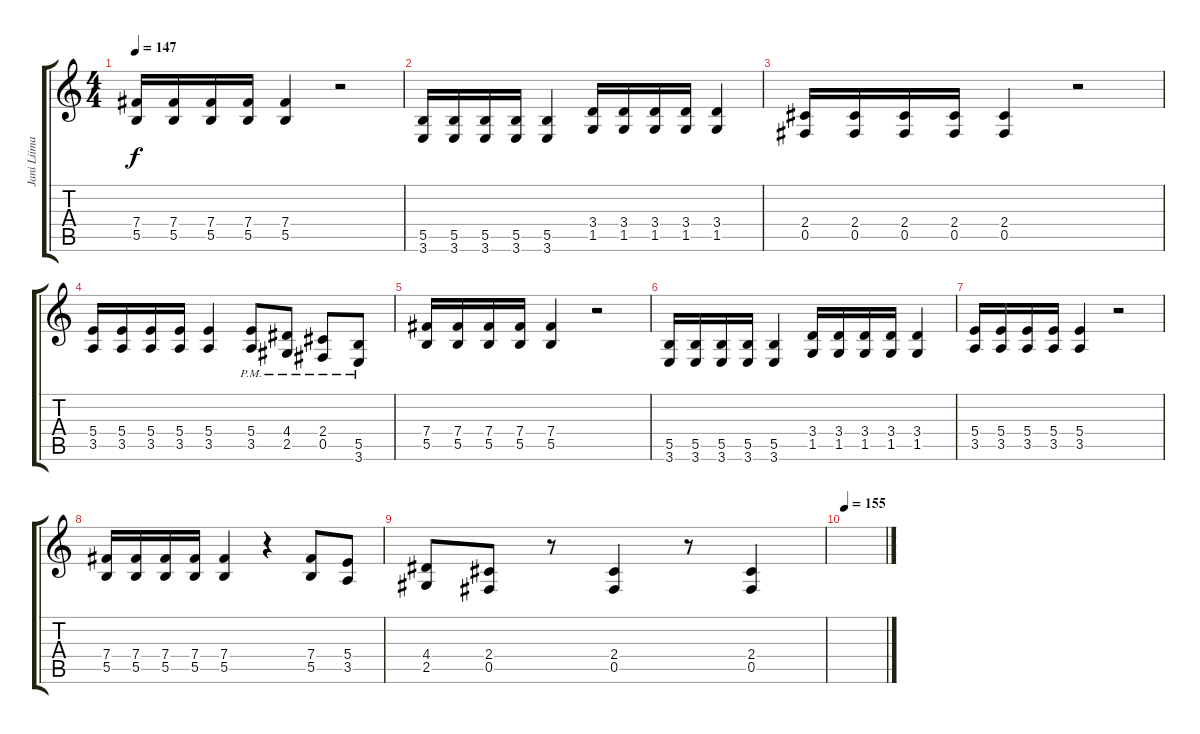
\track ("Jani Liimatainen-acc." "Jani Liima") {instrument distortionguitar}
\staff {score tabs}
\tuning (Db4 Ab3 E3 B2 Gb2 Db2) {hide}
\ts (4 4)
\tempo 147
\clef g2
\ks c
(7.4 5.5).16{dy f} (7.4 5.5).16 (7.4 5.5).16 (7.4 5.5).16 (7.4 5.5).4 r.2 |
(5.5 3.6).16 (5.5 3.6).16 (5.5 3.6).16 (5.5 3.6).16 (5.5 3.6).4 (3.4 1.5).16 (3.4 1.5).16 (3.4 1.5).16 (3.4 1.5).16 (3.4 1.5).4 |
(2.4 0.5).16 (2.4 0.5).16 (2.4 0.5).16 (2.4 0.5).16 (2.4 0.5).4 r.2 |
(5.4 3.5).16 (5.4 3.5).16 (5.4 3.5).16 (5.4 3.5).16 (5.4 3.5).4 (5.4{pm} 3.5).8 (4.4{pm} 2.5).8 (2.4{pm} 0.5).8 (5.5{pm} 3.6).8 |
(7.4 5.5).16 (7.4 5.5).16 (7.4 5.5).16 (7.4 5.5).16 (7.4 5.5).4 r.2 |
(5.5 3.6).16 (5.5 3.6).16 (5.5 3.6).16 (5.5 3.6).16 (5.5 3.6).4 (3.4 1.5).16 (3.4 1.5).16 (3.4 1.5).16 (3.4 1.5).16 (3.4 1.5).4 |
(5.4 3.5).16 (5.4 3.5).16 (5.4 3.5).16 (5.4 3.5).16 (5.4 3.5).4 r.2 |
(7.4 5.5).16 (7.4 5.5).16 (7.4 5.5).16 (7.4 5.5).16 (7.4 5.5).4 r.4 (7.4 5.5).8 (5.4 3.5).8 |
(4.4 2.5).8 (2.4 0.5).8 r.8 (2.4 0.5).4 r.8 (2.4 0.5).4 |
\tempo 155
